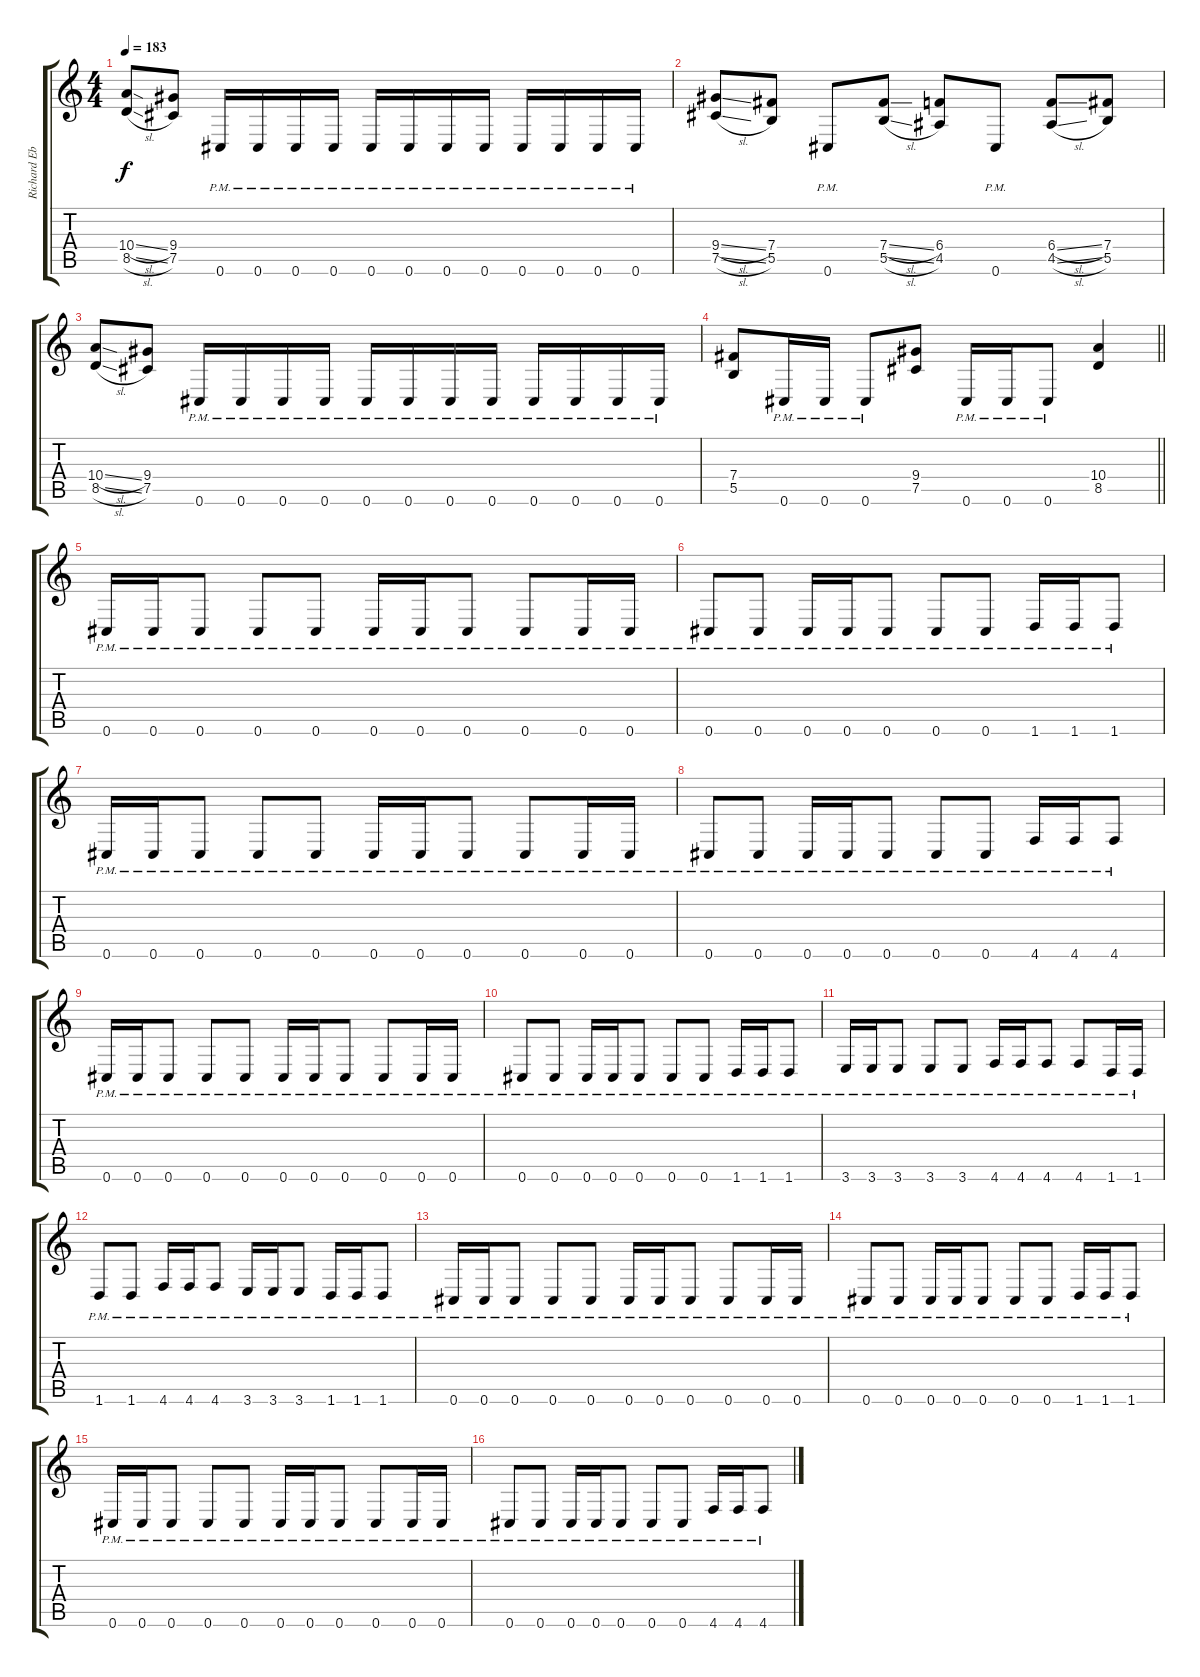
\track ("Richard Ebisch (Lead)" "Richard Eb") {instrument distortionguitar}
\staff {score tabs}
\tuning (Db4 Ab3 E3 B2 Gb2 Db2) {hide}
\ts (4 4)
\tempo 183
\clef g2
\ks c
(10.4{sl} 8.5{sl}).8{dy f} (9.4 7.5).8 0.6{pm}.16 0.6{pm}.16 0.6{pm}.16 0.6{pm}.16 0.6{pm}.16 0.6{pm}.16 0.6{pm}.16 0.6{pm}.16 0.6{pm}.16 0.6{pm}.16 0.6{pm}.16 0.6{pm}.16 |
(9.4{sl} 7.5{sl}).8 (7.4 5.5).8 0.6{pm}.8 (7.4{sl} 5.5{sl}).8 (6.4 4.5).8 0.6{pm}.8 (6.4{sl} 4.5{sl}).8 (7.4 5.5).8 |
(10.4{sl} 8.5{sl}).8 (9.4 7.5).8 0.6{pm}.16 0.6{pm}.16 0.6{pm}.16 0.6{pm}.16 0.6{pm}.16 0.6{pm}.16 0.6{pm}.16 0.6{pm}.16 0.6{pm}.16 0.6{pm}.16 0.6{pm}.16 0.6{pm}.16 |
\barLineRight lightlight
(7.4 5.5).8 0.6{pm}.16 0.6{pm}.16 0.6{pm}.8 (9.4 7.5).8 0.6{pm}.16 0.6{pm}.16 0.6{pm}.8 (10.4 8.5).4 |
0.6{pm}.16 0.6{pm}.16 0.6{pm}.8 0.6{pm}.8 0.6{pm}.8 0.6{pm}.16 0.6{pm}.16 0.6{pm}.8 0.6{pm}.8 0.6{pm}.16 0.6{pm}.16 |
0.6{pm}.8 0.6{pm}.8 0.6{pm}.16 0.6{pm}.16 0.6{pm}.8 0.6{pm}.8 0.6{pm}.8 1.6{pm}.16 1.6{pm}.16 1.6{pm}.8 |
0.6{pm}.16 0.6{pm}.16 0.6{pm}.8 0.6{pm}.8 0.6{pm}.8 0.6{pm}.16 0.6{pm}.16 0.6{pm}.8 0.6{pm}.8 0.6{pm}.16 0.6{pm}.16 |
0.6{pm}.8 0.6{pm}.8 0.6{pm}.16 0.6{pm}.16 0.6{pm}.8 0.6{pm}.8 0.6{pm}.8 4.6{pm}.16 4.6{pm}.16 4.6{pm}.8 |
0.6{pm}.16 0.6{pm}.16 0.6{pm}.8 0.6{pm}.8 0.6{pm}.8 0.6{pm}.16 0.6{pm}.16 0.6{pm}.8 0.6{pm}.8 0.6{pm}.16 0.6{pm}.16 |
0.6{pm}.8 0.6{pm}.8 0.6{pm}.16 0.6{pm}.16 0.6{pm}.8 0.6{pm}.8 0.6{pm}.8 1.6{pm}.16 1.6{pm}.16 1.6{pm}.8 |
3.6{pm}.16 3.6{pm}.16 3.6{pm}.8 3.6{pm}.8 3.6{pm}.8 4.6{pm}.16 4.6{pm}.16 4.6{pm}.8 4.6{pm}.8 1.6{pm}.16 1.6{pm}.16 |
1.6{pm}.8 1.6{pm}.8 4.6{pm}.16 4.6{pm}.16 4.6{pm}.8 3.6{pm}.16 3.6{pm}.16 3.6{pm}.8 1.6{pm}.16 1.6{pm}.16 1.6{pm}.8 |
0.6{pm}.16 0.6{pm}.16 0.6{pm}.8 0.6{pm}.8 0.6{pm}.8 0.6{pm}.16 0.6{pm}.16 0.6{pm}.8 0.6{pm}.8 0.6{pm}.16 0.6{pm}.16 |
0.6{pm}.8 0.6{pm}.8 0.6{pm}.16 0.6{pm}.16 0.6{pm}.8 0.6{pm}.8 0.6{pm}.8 1.6{pm}.16 1.6{pm}.16 1.6{pm}.8 |
0.6{pm}.16 0.6{pm}.16 0.6{pm}.8 0.6{pm}.8 0.6{pm}.8 0.6{pm}.16 0.6{pm}.16 0.6{pm}.8 0.6{pm}.8 0.6{pm}.16 0.6{pm}.16 |
0.6{pm}.8 0.6{pm}.8 0.6{pm}.16 0.6{pm}.16 0.6{pm}.8 0.6{pm}.8 0.6{pm}.8 4.6{pm}.16 4.6{pm}.16 4.6{pm}.8
